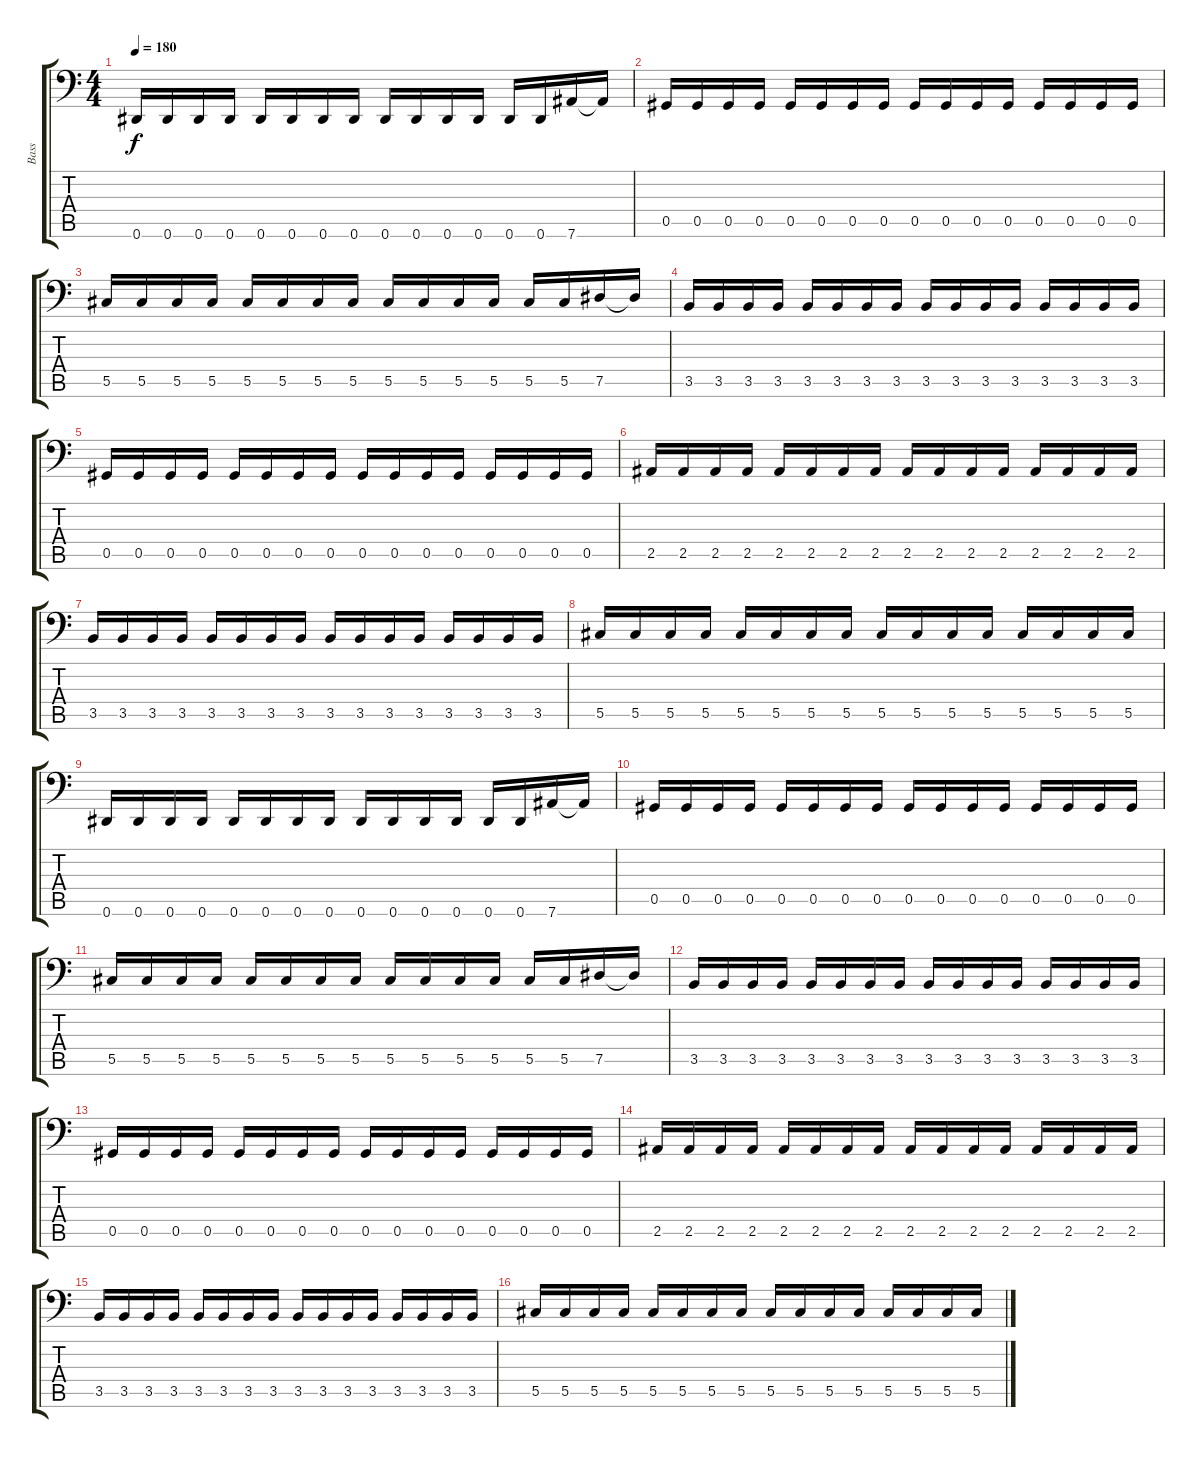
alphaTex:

\track ("Bass" "Bass") {instrument electricbasspick}
\staff {score tabs}
\tuning (Eb3 Bb2 Gb2 Db2 Ab1 Eb1) {hide}
\ts (4 4)
\tempo 180
\clef f4
\ks c
0.6.16{dy f} 0.6.16 0.6.16 0.6.16 0.6.16 0.6.16 0.6.16 0.6.16 0.6.16 0.6.16 0.6.16 0.6.16 0.6.16 0.6.16 7.6.16 7.6{t}.16 |
0.5.16 0.5.16 0.5.16 0.5.16 0.5.16 0.5.16 0.5.16 0.5.16 0.5.16 0.5.16 0.5.16 0.5.16 0.5.16 0.5.16 0.5.16 0.5.16 |
5.5.16 5.5.16 5.5.16 5.5.16 5.5.16 5.5.16 5.5.16 5.5.16 5.5.16 5.5.16 5.5.16 5.5.16 5.5.16 5.5.16 7.5.16 7.5{t}.16 |
3.5.16 3.5.16 3.5.16 3.5.16 3.5.16 3.5.16 3.5.16 3.5.16 3.5.16 3.5.16 3.5.16 3.5.16 3.5.16 3.5.16 3.5.16 3.5.16 |
0.5.16 0.5.16 0.5.16 0.5.16 0.5.16 0.5.16 0.5.16 0.5.16 0.5.16 0.5.16 0.5.16 0.5.16 0.5.16 0.5.16 0.5.16 0.5.16 |
2.5.16 2.5.16 2.5.16 2.5.16 2.5.16 2.5.16 2.5.16 2.5.16 2.5.16 2.5.16 2.5.16 2.5.16 2.5.16 2.5.16 2.5.16 2.5.16 |
3.5.16 3.5.16 3.5.16 3.5.16 3.5.16 3.5.16 3.5.16 3.5.16 3.5.16 3.5.16 3.5.16 3.5.16 3.5.16 3.5.16 3.5.16 3.5.16 |
5.5.16 5.5.16 5.5.16 5.5.16 5.5.16 5.5.16 5.5.16 5.5.16 5.5.16 5.5.16 5.5.16 5.5.16 5.5.16 5.5.16 5.5.16 5.5.16 |
0.6.16 0.6.16 0.6.16 0.6.16 0.6.16 0.6.16 0.6.16 0.6.16 0.6.16 0.6.16 0.6.16 0.6.16 0.6.16 0.6.16 7.6.16 7.6{t}.16 |
0.5.16 0.5.16 0.5.16 0.5.16 0.5.16 0.5.16 0.5.16 0.5.16 0.5.16 0.5.16 0.5.16 0.5.16 0.5.16 0.5.16 0.5.16 0.5.16 |
5.5.16 5.5.16 5.5.16 5.5.16 5.5.16 5.5.16 5.5.16 5.5.16 5.5.16 5.5.16 5.5.16 5.5.16 5.5.16 5.5.16 7.5.16 7.5{t}.16 |
3.5.16 3.5.16 3.5.16 3.5.16 3.5.16 3.5.16 3.5.16 3.5.16 3.5.16 3.5.16 3.5.16 3.5.16 3.5.16 3.5.16 3.5.16 3.5.16 |
0.5.16 0.5.16 0.5.16 0.5.16 0.5.16 0.5.16 0.5.16 0.5.16 0.5.16 0.5.16 0.5.16 0.5.16 0.5.16 0.5.16 0.5.16 0.5.16 |
2.5.16 2.5.16 2.5.16 2.5.16 2.5.16 2.5.16 2.5.16 2.5.16 2.5.16 2.5.16 2.5.16 2.5.16 2.5.16 2.5.16 2.5.16 2.5.16 |
3.5.16 3.5.16 3.5.16 3.5.16 3.5.16 3.5.16 3.5.16 3.5.16 3.5.16 3.5.16 3.5.16 3.5.16 3.5.16 3.5.16 3.5.16 3.5.16 |
5.5.16 5.5.16 5.5.16 5.5.16 5.5.16 5.5.16 5.5.16 5.5.16 5.5.16 5.5.16 5.5.16 5.5.16 5.5.16 5.5.16 5.5.16 5.5.16
